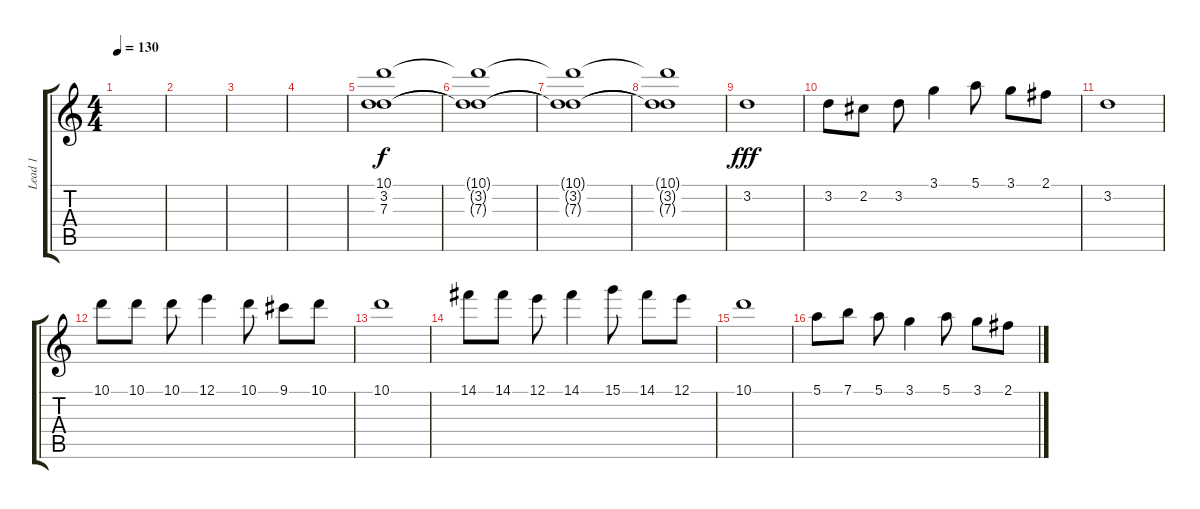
\track ("Lead 1" "Lead 1") {instrument distortionguitar}
\staff {score tabs}
\tuning (E4 B3 G3 D3 A2 E2) {hide}
\ts (4 4)
\tempo 130
\clef g2
\ks c
|
|
|
|
(10.1 3.2 7.3).1 |
(10.1{t} 3.2{t} 7.3{t}).1{dy f} |
(10.1{t} 3.2{t} 7.3{t}).1 |
(10.1{t} 3.2{t} 7.3{t}).1 |
3.2.1{dy fff} |
3.2.8 2.2.8 3.2.8 3.1.4 5.1.8 3.1.8 2.1.8 |
3.2.1 |
10.1.8 10.1.8 10.1.8 12.1.4 10.1.8 9.1.8 10.1.8 |
10.1.1 |
14.1.8 14.1.8 12.1.8 14.1.4 15.1.8 14.1.8 12.1.8 |
10.1.1 |
5.1.8 7.1.8 5.1.8 3.1.4 5.1.8 3.1.8 2.1.8
